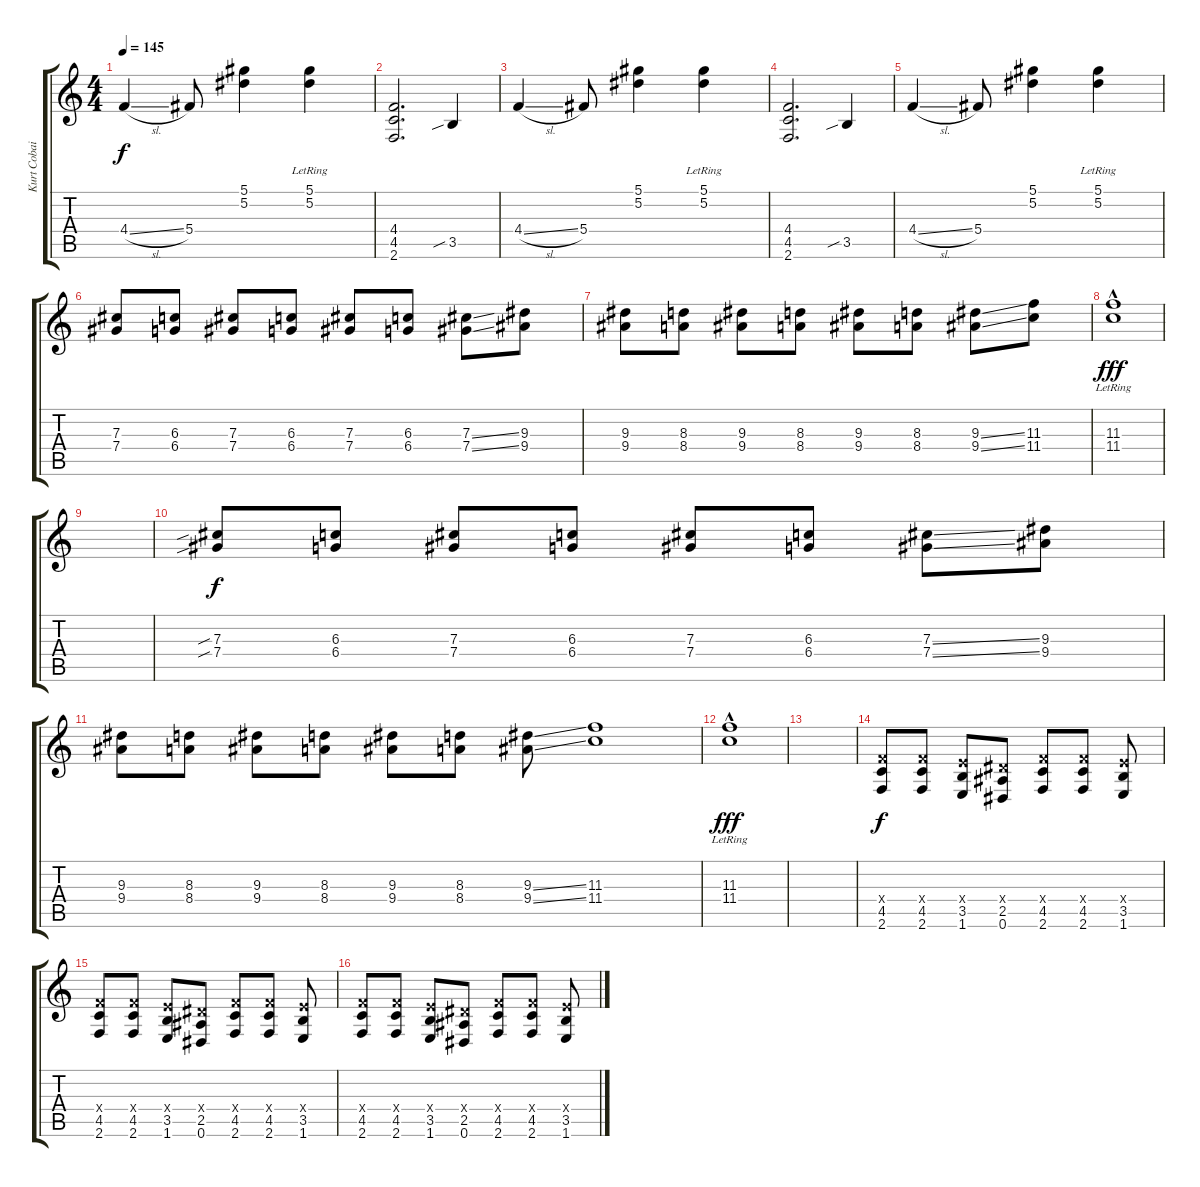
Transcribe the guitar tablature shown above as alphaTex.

\track ("Kurt Cobain" "Kurt Cobai") {instrument distortionguitar}
\staff {score tabs}
\tuning (Eb4 Bb3 Gb3 Db3 Ab2 Eb2) {hide}
\ts (4 4)
\tempo 145
\clef g2
\ks c
4.4{sl}.4{dy f} 5.4.8 (5.1 5.2).4 (5.1{lr} 5.2{lr}).4 |
(4.4 4.5 2.6).2{d} 3.5{sib}.4 |
4.4{sl}.4 5.4.8 (5.1 5.2).4 (5.1{lr} 5.2{lr}).4 |
(4.4 4.5 2.6).2{d} 3.5{sib}.4 |
4.4{sl}.4 5.4.8 (5.1 5.2).4 (5.1{lr} 5.2{lr}).4 |
(7.3 7.4).8 (6.3 6.4).8 (7.3 7.4).8 (6.3 6.4).8 (7.3 7.4).8 (6.3 6.4).8 (7.3{ss} 7.4{ss}).8 (9.3 9.4).8 |
(9.3 9.4).8 (8.3 8.4).8 (9.3 9.4).8 (8.3 8.4).8 (9.3 9.4).8 (8.3 8.4).8 (9.3{ss} 9.4{ss}).8 (11.3 11.4).8 |
(11.3{hac lr} 11.4{hac lr}).1{dy fff} |
|
(7.3{sib} 7.4{sib}).8{dy f} (6.3 6.4).8 (7.3 7.4).8 (6.3 6.4).8 (7.3 7.4).8 (6.3 6.4).8 (7.3{ss} 7.4{ss}).8 (9.3 9.4).8 |
(9.3 9.4).8 (8.3 8.4).8 (9.3 9.4).8 (8.3 8.4).8 (9.3 9.4).8 (8.3 8.4).8 (9.3{ss} 9.4{ss}).8 (11.3 11.4).1 |
(11.3{hac lr} 11.4{hac lr}).1{dy fff} |
|
(4.4{x} 4.5 2.6).8{dy f} (4.4{x} 4.5 2.6).8 (3.4{x} 3.5 1.6).8 (2.4{x} 2.5 0.6).8 (4.4{x} 4.5 2.6).8 (4.4{x} 4.5 2.6).8 (3.4{x} 3.5 1.6).8 |
(4.4{x} 4.5 2.6).8 (4.4{x} 4.5 2.6).8 (3.4{x} 3.5 1.6).8 (2.4{x} 2.5 0.6).8 (4.4{x} 4.5 2.6).8 (4.4{x} 4.5 2.6).8 (3.4{x} 3.5 1.6).8 |
(4.4{x} 4.5 2.6).8 (4.4{x} 4.5 2.6).8 (3.4{x} 3.5 1.6).8 (2.4{x} 2.5 0.6).8 (4.4{x} 4.5 2.6).8 (4.4{x} 4.5 2.6).8 (3.4{x} 3.5 1.6).8
